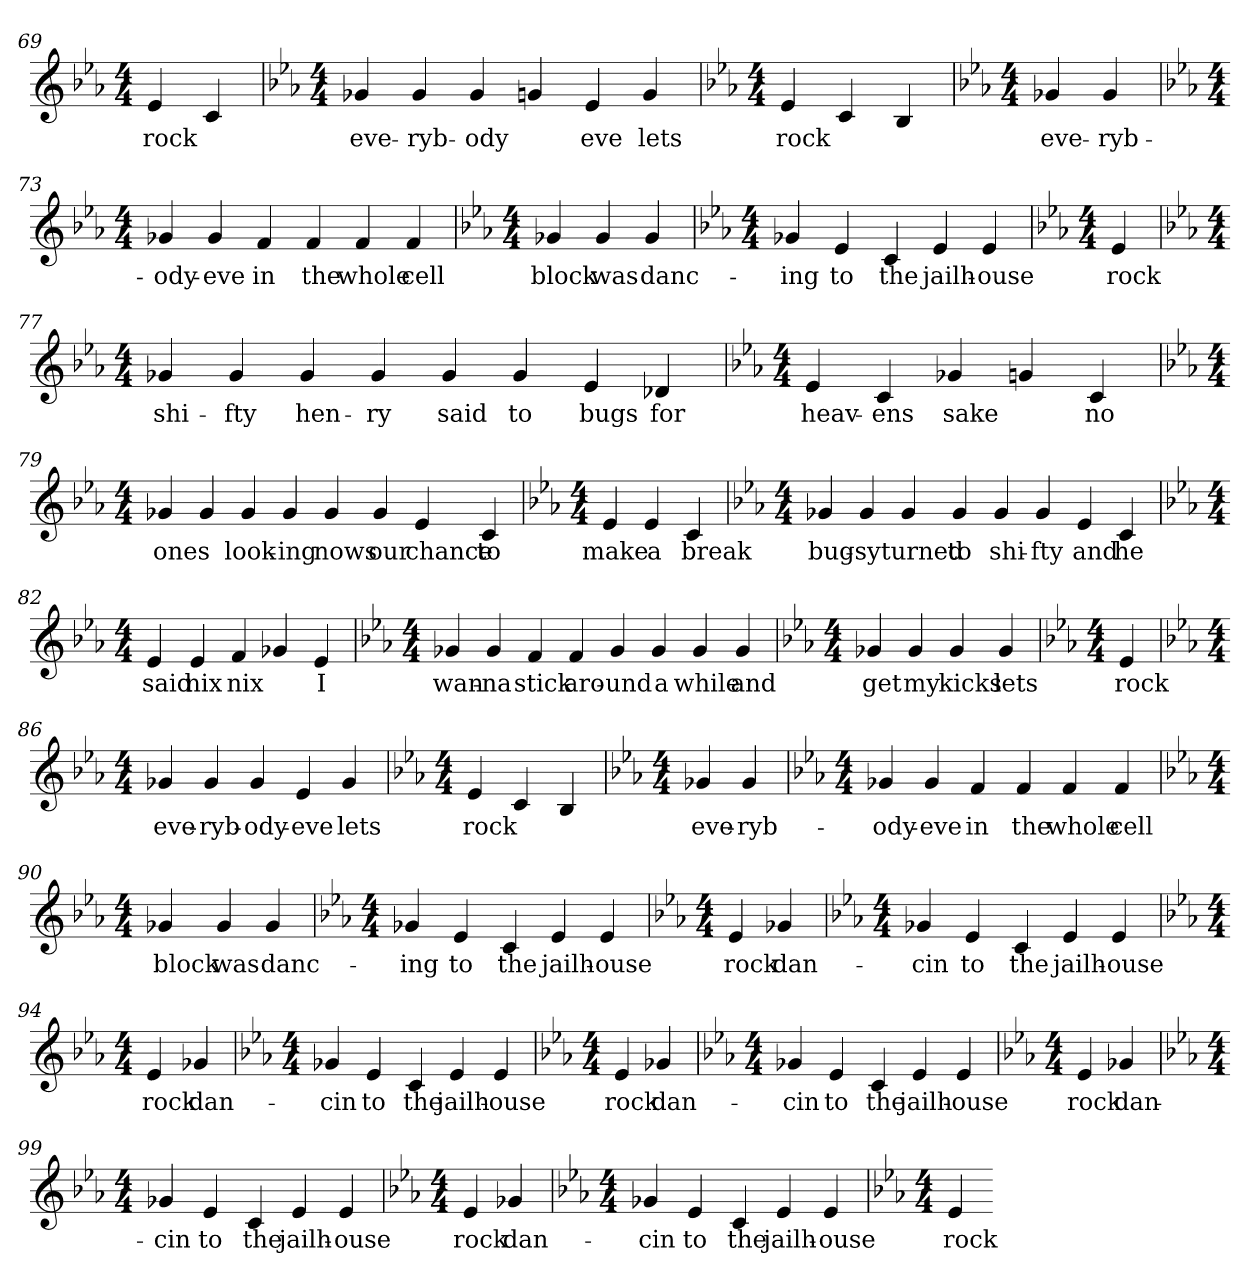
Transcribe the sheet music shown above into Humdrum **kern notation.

**kern	**text
*part1	*part1
*staff1	*staff1
*k[b-e-a-]	*
*E-:	*
*M4/4	*
=69	=69
4e-	rock
4c	_
=70	=70
*k[b-e-a-]	*
*E-:	*
*M4/4	*
4g-X	eve-
4g-	-ryb-
4g-	-ody-
4gn	_
4e-	-eve
4g	lets
=71	=71
*k[b-e-a-]	*
*E-:	*
*M4/4	*
4e-	rock
4c	_
4B-	_
=72	=72
*k[b-e-a-]	*
*E-:	*
*M4/4	*
4g-X	eve-
4g-	-ryb-
=73	=73
*k[b-e-a-]	*
*E-:	*
*M4/4	*
4g-X	-ody-
4g-	-eve
4f	in
4f	the
4f	whole
4f	cell
=74	=74
*k[b-e-a-]	*
*E-:	*
*M4/4	*
4g-X	block
4g-	was
4g-	danc-
=75	=75
*k[b-e-a-]	*
*E-:	*
*M4/4	*
4g-X	-ing
4e-	to
4c	the
4e-	jailh-
4e-	-ouse
=76	=76
*k[b-e-a-]	*
*E-:	*
*M4/4	*
4e-	rock
=77	=77
*k[b-e-a-]	*
*E-:	*
*M4/4	*
4g-X	shi-
4g-	-fty
4g-	hen-
4g-	-ry
4g-	said
4g-	to
4e-	bugs
4d-X	for
=78	=78
*k[b-e-a-]	*
*E-:	*
*M4/4	*
4e-	heav-
4c	-ens
4g-X	sake
4gn	_
4c	no
=79	=79
*k[b-e-a-]	*
*E-:	*
*M4/4	*
4g-X	ones
4g-	_
4g-	look-
4g-	-ing
4g-	nows
4g-	our
4e-	chance
4c	to
=80	=80
*k[b-e-a-]	*
*E-:	*
*M4/4	*
4e-	make
4e-	a
4c	break
=81	=81
*k[b-e-a-]	*
*E-:	*
*M4/4	*
4g-X	bug-
4g-	-sy
4g-	turned
4g-	to
4g-	shi-
4g-	-fty
4e-	and
4c	he
=82	=82
*k[b-e-a-]	*
*E-:	*
*M4/4	*
4e-	said
4e-	nix
4f	nix
4g-X	_
4e-	I
=83	=83
*k[b-e-a-]	*
*E-:	*
*M4/4	*
4g-X	wan-
4g-	-na
4f	stick
4f	aro-
4g-	-und
4g-	a
4g-	while
4g-	and
=84	=84
*k[b-e-a-]	*
*E-:	*
*M4/4	*
4g-X	get
4g-	my
4g-	kicks
4g-	lets
=85	=85
*k[b-e-a-]	*
*E-:	*
*M4/4	*
4e-	rock
=86	=86
*k[b-e-a-]	*
*E-:	*
*M4/4	*
4g-X	eve-
4g-	-ryb-
4g-	-ody-
4e-	-eve
4g-	lets
=87	=87
*k[b-e-a-]	*
*E-:	*
*M4/4	*
4e-	rock
4c	_
4B-	_
=88	=88
*k[b-e-a-]	*
*E-:	*
*M4/4	*
4g-X	eve-
4g-	-ryb-
=89	=89
*k[b-e-a-]	*
*E-:	*
*M4/4	*
4g-X	-ody-
4g-	-eve
4f	in
4f	the
4f	whole
4f	cell
=90	=90
*k[b-e-a-]	*
*E-:	*
*M4/4	*
4g-X	block
4g-	was
4g-	danc-
=91	=91
*k[b-e-a-]	*
*E-:	*
*M4/4	*
4g-X	-ing
4e-	to
4c	the
4e-	jailh-
4e-	-ouse
=92	=92
*k[b-e-a-]	*
*E-:	*
*M4/4	*
4e-	rock
4g-X	dan-
=93	=93
*k[b-e-a-]	*
*E-:	*
*M4/4	*
4g-X	-cin
4e-	to
4c	the
4e-	jailh-
4e-	-ouse
=94	=94
*k[b-e-a-]	*
*E-:	*
*M4/4	*
4e-	rock
4g-X	dan-
=95	=95
*k[b-e-a-]	*
*E-:	*
*M4/4	*
4g-X	-cin
4e-	to
4c	the
4e-	jailh-
4e-	-ouse
=96	=96
*k[b-e-a-]	*
*E-:	*
*M4/4	*
4e-	rock
4g-X	dan-
=97	=97
*k[b-e-a-]	*
*E-:	*
*M4/4	*
4g-X	-cin
4e-	to
4c	the
4e-	jailh-
4e-	-ouse
=98	=98
*k[b-e-a-]	*
*E-:	*
*M4/4	*
4e-	rock
4g-X	dan-
=99	=99
*k[b-e-a-]	*
*E-:	*
*M4/4	*
4g-X	-cin
4e-	to
4c	the
4e-	jailh-
4e-	-ouse
=100	=100
*k[b-e-a-]	*
*E-:	*
*M4/4	*
4e-	rock
4g-X	dan-
=101	=101
*k[b-e-a-]	*
*E-:	*
*M4/4	*
4g-X	-cin
4e-	to
4c	the
4e-	jailh-
4e-	-ouse
=102	=102
*k[b-e-a-]	*
*E-:	*
*M4/4	*
4e-	rock
=-	=-
*-	*-
